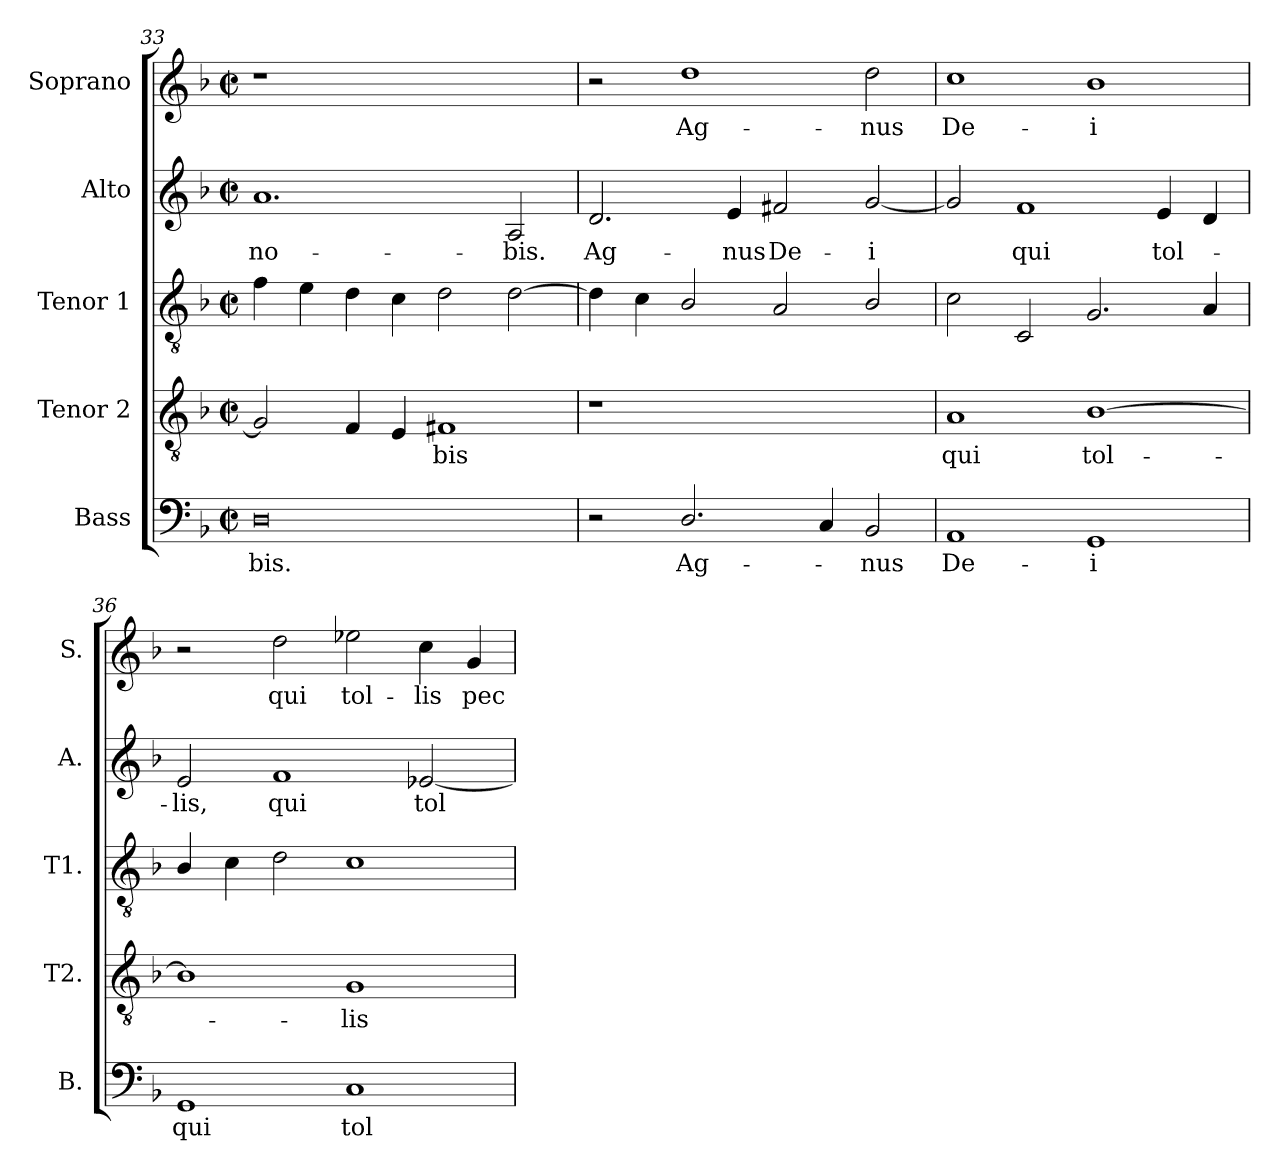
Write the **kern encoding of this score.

**kern	**text	**kern	**text	**kern	**kern	**text	**kern	**text
*part5	*part5	*part4	*part4	*part3	*part2	*part2	*part1	*part1
*staff5	*staff5	*staff4	*staff4	*staff3	*staff2	*staff2	*staff1	*staff1
*I"Bass	*	*I"Tenor 2	*	*I"Tenor 1	*I"Alto	*	*I"Soprano	*
*I'B.	*	*I'T2.	*	*I'T1.	*I'A.	*	*I'S.	*
*clefF4	*	*clefGv2	*	*clefGv2	*clefG2	*	*clefG2	*
*	*	*ITrd7c12	*	*ITrd7c12	*	*	*	*
*k[b-]	*	*k[b-]	*	*k[b-]	*k[b-]	*	*k[b-]	*
*F:	*	*F:	*	*F:	*F:	*	*F:	*
*M2/2	*	*M2/2	*	*M2/2	*M2/2	*	*M2/2	*
*met(c|)	*	*met(c|)	*	*met(c|)	*met(c|)	*	*met(c|)	*
=33	=33	=33	=33	=33	=33	=33	=33	=33
!	!LO:LY:b:color=#000000	!	!	!	!	!	!	!
!	!	!	!	!	!	!LO:LY:b:color=#000000	!LO:N:vis=1	!
0Di	-bis.	2GGi/]	.	4Fi\	1.ai	no-	1r	.
.	.	.	.	4Ei\	.	.	.	.
.	.	4FFi/	.	4Di\	.	.	.	.
.	.	4EEi/	.	4Ci\	.	.	.	.
!	!	!	!LO:LY:b:color=#000000	!	!	!	!	!
.	.	1FF#Xi	-bis	2Di\	.	.	1ryy	.
!	!	!	!	!	!	!LO:LY:b:color=#000000	!	!
.	.	.	.	[>2Di\	2Ai/	-bis.	.	.
=34	=34	=34	=34	=34	=34	=34	=34	=34
!	!	!LO:N:vis=1	!	!	!	!	!	!
!	!	!	!	!	!	!LO:LY:b:color=#000000	!	!
2r	.	1r	.	4Di\]	2.di/	Ag-	2r	.
.	.	.	.	4Ci\	.	.	.	.
!	!LO:LY:b:color=#000000	!	!	!	!	!	!	!
!	!	!	!	!	!	!	!	!LO:LY:b:color=#000000
2.Di/	Ag-	.	.	2BB-i/	.	.	1ddi	Ag-
!	!	!	!	!	!	!LO:LY:b:color=#000000	!	!
.	.	.	.	.	4ei/	-nus	.	.
!	!	!	!	!	!	!LO:LY:b:color=#000000	!	!
.	.	1ryy	.	2AAi/	2f#Xi/	De-	.	.
4Ci/	.	.	.	.	.	.	.	.
!	!LO:LY:b:color=#000000	!	!	!	!	!	!	!
!	!	!	!	!	!	!LO:LY:b:color=#000000	!	!
!	!	!	!	!	!	!	!	!LO:LY:b:color=#000000
2BB-i/	-nus	.	.	2BB-i/	[<2gi/	-i	2ddi\	-nus
=35	=35	=35	=35	=35	=35	=35	=35	=35
!	!LO:LY:b:color=#000000	!	!	!	!	!	!	!
!	!	!	!LO:LY:b:color=#000000	!	!	!	!	!
!	!	!	!	!	!	!	!	!LO:LY:b:color=#000000
1AAi	De-	1AAi	qui	2Ci\	2gi/]	.	1cci	De-
!	!	!	!	!	!	!LO:LY:b:color=#000000	!	!
.	.	.	.	2CCi/	1fi	qui	.	.
!	!LO:LY:b:color=#000000	!	!	!	!	!	!	!
!	!	!	!LO:LY:b:color=#000000	!	!	!	!	!
!	!	!	!	!	!	!	!	!LO:LY:b:color=#000000
1GGi	-i	[<1BB-i	tol-	2.GGi/	.	.	1b-i	-i
!	!	!	!	!	!	!LO:LY:b:color=#000000	!	!
.	.	.	.	.	4ei/	tol-	.	.
.	.	.	.	4AAi/	4di/	.	.	.
!!LO:LB:g=z
=36	=36	=36	=36	=36	=36	=36	=36	=36
!	!LO:LY:b:color=#000000	!	!	!	!	!	!	!
!	!	!	!	!	!	!LO:LY:b:color=#000000	!	!
1GGi	qui	1BB-i]	.	4BB-i/	2ei/	-lis,	2r	.
.	.	.	.	4Ci\	.	.	.	.
!	!	!	!	!	!	!LO:LY:b:color=#000000	!	!
!	!	!	!	!	!	!	!	!LO:LY:b:color=#000000
.	.	.	.	2Di\	1fi	qui	2ddi\	qui
!	!LO:LY:b:color=#000000	!	!	!	!	!	!	!
!	!	!	!LO:LY:b:color=#000000	!	!	!	!	!
!	!	!	!	!	!	!	!	!LO:LY:b:color=#000000
1Ci	tol-	1GGi	-lis	1Ci	.	.	2ee-Xi\	tol-
!	!	!	!	!	!	!LO:LY:b:color=#000000	!	!
!	!	!	!	!	!	!	!	!LO:LY:b:color=#000000
.	.	.	.	.	[<2e-Xi/	tol-	4cci\	-lis
!	!	!	!	!	!	!	!	!LO:LY:b:color=#000000
.	.	.	.	.	.	.	4gi/	pec-
=	=	=	=	=	=	=	=	=
*-	*-	*-	*-	*-	*-	*-	*-	*-
